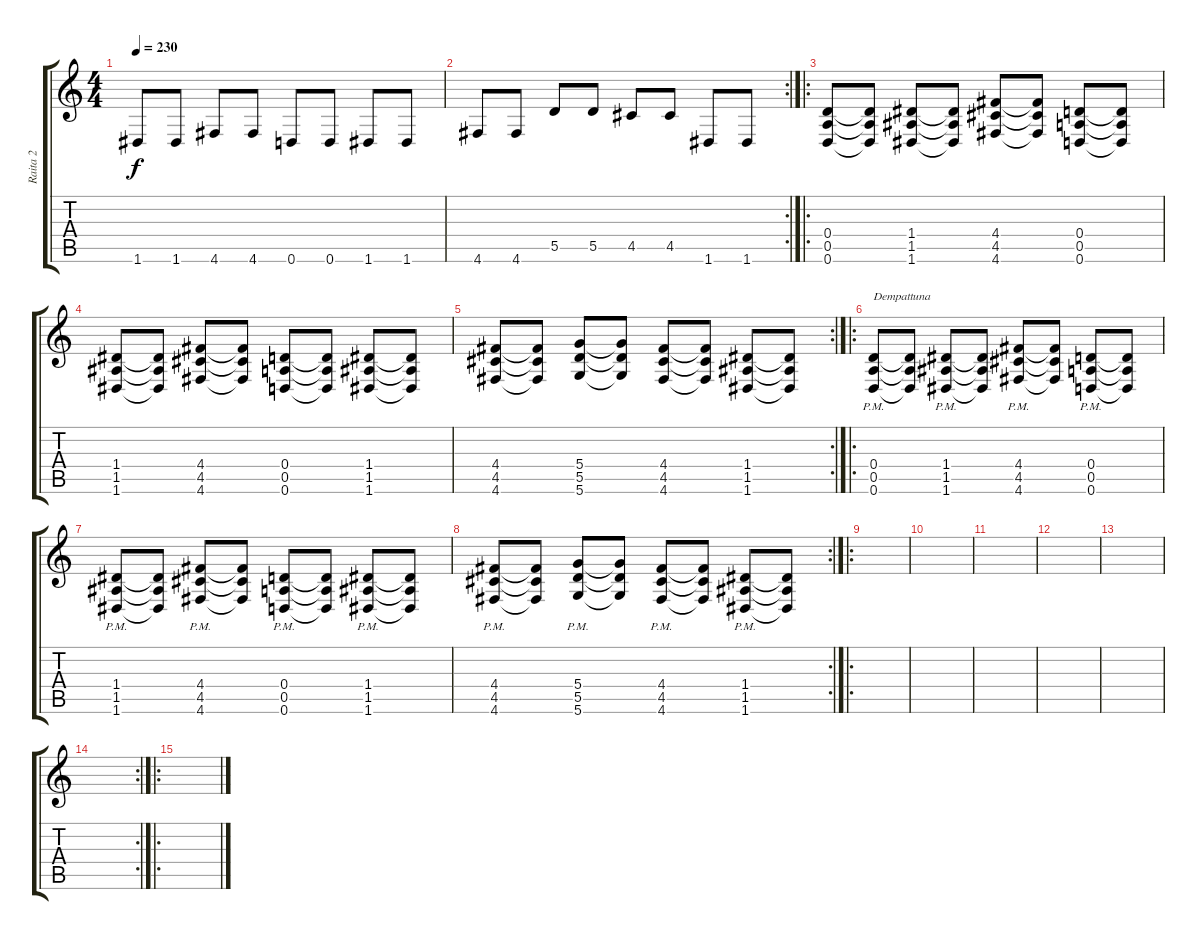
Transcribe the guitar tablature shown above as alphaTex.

\track ("Raita 2" "Raita 2") {instrument distortionguitar}
\staff {score tabs}
\tuning (E4 B3 G3 D3 A2 D2) {hide}
\ts (4 4)
\tempo 230
\clef g2
\ks c
1.6.8{dy f} 1.6.8 4.6.8 4.6.8 0.6.8 0.6.8 1.6.8 1.6.8 |
\rc 2
4.6.8 4.6.8 5.5.8 5.5.8 4.5.8 4.5.8 1.6.8 1.6.8 |
\ro
(0.4 0.5 0.6).8 (0.4{t} 0.5{t} 0.6{t}).8 (1.4 1.5 1.6).8 (1.4{t} 1.5{t} 1.6{t}).8 (4.4 4.5 4.6).8 (4.4{t} 4.5{t} 4.6{t}).8 (0.4 0.5 0.6).8 (0.4{t} 0.5{t} 0.6{t}).8 |
(1.4 1.5 1.6).8 (1.4{t} 1.5{t} 1.6{t}).8 (4.4 4.5 4.6).8 (4.4{t} 4.5{t} 4.6{t}).8 (0.4 0.5 0.6).8 (0.4{t} 0.5{t} 0.6{t}).8 (1.4 1.5 1.6).8 (1.4{t} 1.5{t} 1.6{t}).8 |
\rc 2
(4.4 4.5 4.6).8 (4.4{t} 4.5{t} 4.6{t}).8 (5.4 5.5 5.6).8 (5.4{t} 5.5{t} 5.6{t}).8 (4.4 4.5 4.6).8 (4.4{t} 4.5{t} 4.6{t}).8 (1.4 1.5 1.6).8 (1.4{t} 1.5{t} 1.6{t}).8 |
\ro
(0.4 0.5 0.6{pm}).8{txt "Dempattuna"} (0.4{t} 0.5{t} 0.6{t}).8 (1.4 1.5 1.6{pm}).8 (1.4{t} 1.5{t} 1.6{t}).8 (4.4 4.5 4.6{pm}).8 (4.4{t} 4.5{t} 4.6{t}).8 (0.4 0.5 0.6{pm}).8 (0.4{t} 0.5{t} 0.6{t}).8 |
(1.4 1.5 1.6{pm}).8 (1.4{t} 1.5{t} 1.6{t}).8 (4.4 4.5 4.6{pm}).8 (4.4{t} 4.5{t} 4.6{t}).8 (0.4 0.5 0.6{pm}).8 (0.4{t} 0.5{t} 0.6{t}).8 (1.4 1.5 1.6{pm}).8 (1.4{t} 1.5{t} 1.6{t}).8 |
\rc 2
(4.4 4.5 4.6{pm}).8 (4.4{t} 4.5{t} 4.6{t}).8 (5.4 5.5 5.6{pm}).8 (5.4{t} 5.5{t} 5.6{t}).8 (4.4 4.5 4.6{pm}).8 (4.4{t} 4.5{t} 4.6{t}).8 (1.4 1.5 1.6{pm}).8 (1.4{t} 1.5{t} 1.6{t}).8 |
\ro
|
|
|
|
|
\rc 2
|
\ro
